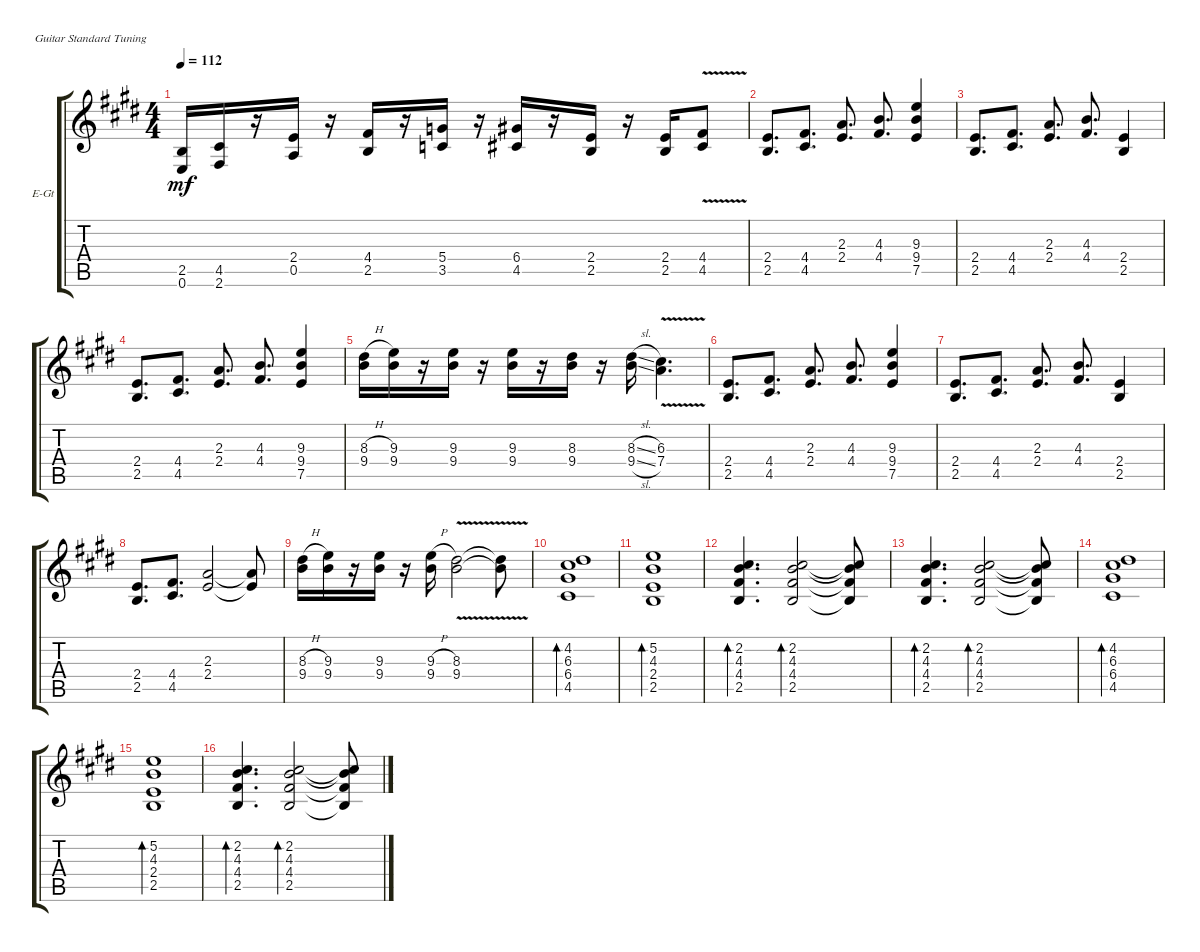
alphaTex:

\defaultSystemsLayout 4
\bracketExtendMode groupsimilarinstruments
\firstSystemTrackNameOrientation horizontal
\otherSystemsTrackNameOrientation horizontal
\track ("Electric Guitar" "E-Gt") {instrument overdrivenguitar}
\staff {score tabs}
\tuning (E4 B3 G3 D3 A2 E2)
\ts (4 4)
\tempo 112
\clef g2
\ks e
(0.6 2.5).16{dy mf} (2.6 4.5).16 r.16 (0.5 2.4).16 r.16 (2.5 4.4).16 r.16 (3.5 5.4).16 r.16 (4.5 6.4).16 r.16 (2.4 2.5).16 r.16 (2.4 2.5).16 (4.4{v} 4.5).8 |
(2.5 2.4).8{d} (4.5 4.4).8{d} (2.4 2.3).8{d} (4.3 4.4).8{d} (7.5 9.4 9.3).4 |
(2.5 2.4).8{d} (4.5 4.4).8{d} (2.4 2.3).8{d} (4.3 4.4).8{d} (2.5 2.4).4 |
(2.5 2.4).8{d} (4.5 4.4).8{d} (2.4 2.3).8{d} (4.3 4.4).8{d} (7.5 9.4 9.3).4 |
(9.4 8.3{h}).16 (9.4 9.3).16 r.16 (9.4 9.3).16 r.16 (9.4 9.3).16 r.16 (9.4 8.3).16 r.16 (9.4{sl} 8.3{sl}).16 (7.4{v} 6.3).4{d} |
(2.5 2.4).8{d} (4.5 4.4).8{d} (2.4 2.3).8{d} (4.3 4.4).8{d} (7.5 9.4 9.3).4 |
(2.5 2.4).8{d} (4.5 4.4).8{d} (2.4 2.3).8{d} (4.3 4.4).8{d} (2.5 2.4).4 |
(2.5 2.4).8{d} (4.5 4.4).8{d} (2.4 2.3).2 (2.4{t} 2.3{t}).8 |
(8.3{h} 9.4).16 (9.4 9.3).16 r.16 (9.4 9.3).16 r.16 (9.4 9.3{h}).16 (8.3{v} 9.4{v}).2 (9.4{t} 8.3{t}).8 |
(4.5 6.4 6.3 4.2).1{bd 48} |
(2.5 2.4 4.3 5.2).1{bd 45} |
(2.5 4.4 4.3 2.2).4{d bd 45} (2.5 4.4 4.3 2.2).2{bd 45} (2.5{t} 4.4{t} 4.3{t} 2.2{t}).8 |
(2.5 4.4 4.3 2.2).4{d bd 45} (2.5 4.4 4.3 2.2).2{bd 45} (2.5{t} 4.4{t} 4.3{t} 2.2{t}).8 |
(4.5 6.4 6.3 4.2).1{bd 48} |
(2.5 2.4 4.3 5.2).1{bd 45} |
(2.5 4.4 4.3 2.2).4{d bd 45} (2.5 4.4 4.3 2.2).2{bd 45} (2.5{t} 4.4{t} 4.3{t} 2.2{t}).8
